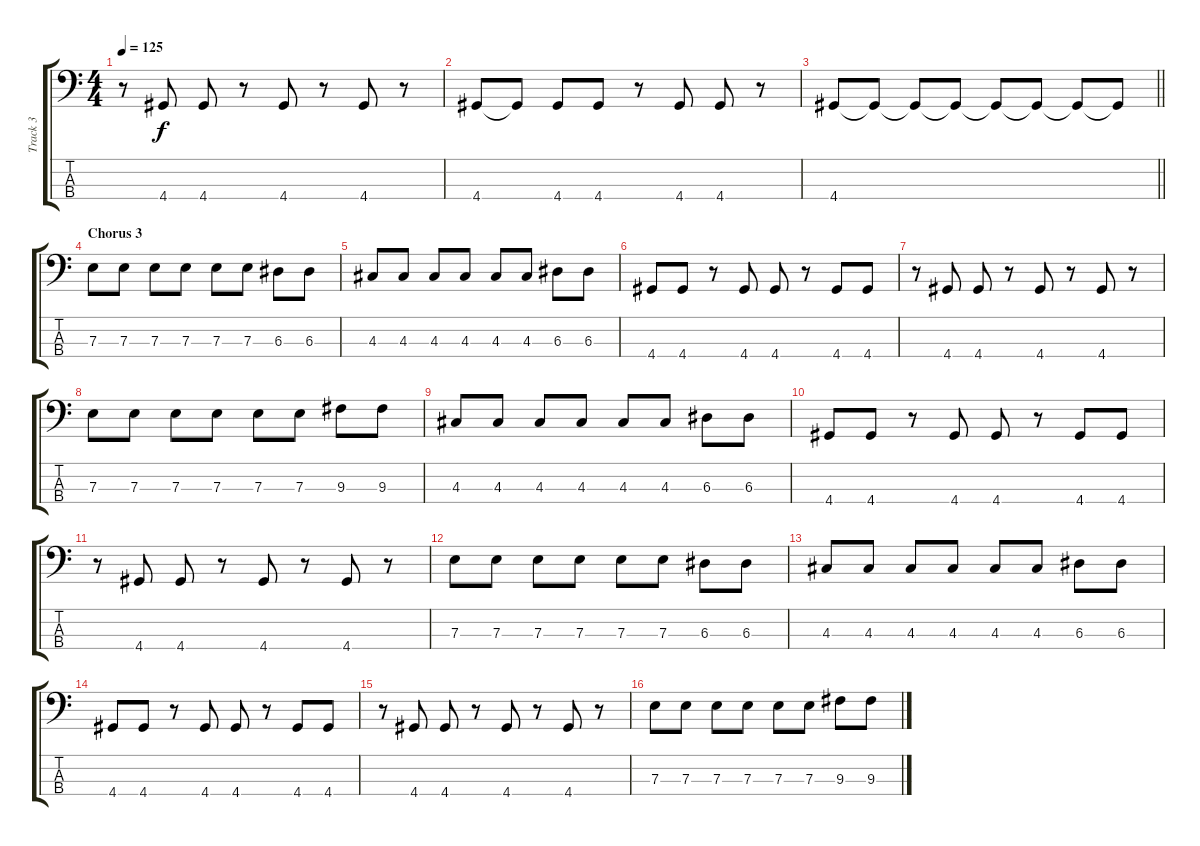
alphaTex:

\track ("Track 3" "Track 3") {instrument electricbasspick}
\staff {score tabs}
\tuning (G2 D2 A1 E1) {hide}
\ts (4 4)
\tempo 125
\clef f4
\ks c
r.8{dy f} 4.4.8 4.4.8 r.8 4.4.8 r.8 4.4.8 r.8 |
4.4.8 4.4{t}.8 4.4.8 4.4.8 r.8 4.4.8 4.4.8 r.8 |
\barLineRight lightlight
4.4.8{volume 4} 4.4{t}.8 4.4{t}.8 4.4{t}.8 4.4{t}.8 4.4{t}.8 4.4{t}.8 4.4{t}.8 |
\section ("" "Chorus 3")
7.3.8{volume 16} 7.3.8 7.3.8 7.3.8 7.3.8 7.3.8 6.3.8 6.3.8 |
4.3.8 4.3.8 4.3.8 4.3.8 4.3.8 4.3.8 6.3.8 6.3.8 |
4.4.8 4.4.8 r.8 4.4.8 4.4.8 r.8 4.4.8 4.4.8 |
r.8 4.4.8 4.4.8 r.8 4.4.8 r.8 4.4.8 r.8 |
7.3.8 7.3.8 7.3.8 7.3.8 7.3.8 7.3.8 9.3.8 9.3.8 |
4.3.8 4.3.8 4.3.8 4.3.8 4.3.8 4.3.8 6.3.8 6.3.8 |
4.4.8 4.4.8 r.8 4.4.8 4.4.8 r.8 4.4.8 4.4.8 |
r.8 4.4.8 4.4.8 r.8 4.4.8 r.8 4.4.8 r.8 |
7.3.8 7.3.8 7.3.8 7.3.8 7.3.8 7.3.8 6.3.8 6.3.8 |
4.3.8 4.3.8 4.3.8 4.3.8 4.3.8 4.3.8 6.3.8 6.3.8 |
4.4.8 4.4.8 r.8 4.4.8 4.4.8 r.8 4.4.8 4.4.8 |
r.8 4.4.8 4.4.8 r.8 4.4.8 r.8 4.4.8 r.8 |
7.3.8 7.3.8 7.3.8 7.3.8 7.3.8 7.3.8 9.3.8 9.3.8
